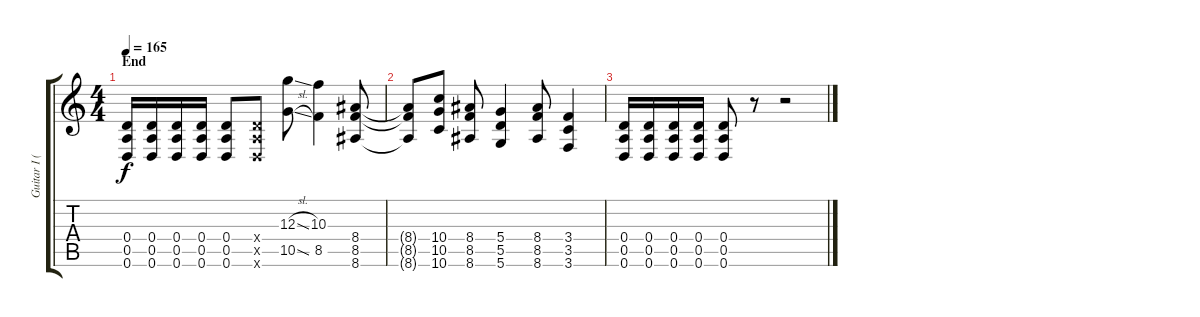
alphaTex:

\track ("Guitar I (Right)" "Guitar I (") {instrument overdrivenguitar}
\staff {score tabs}
\tuning (E4 B3 G3 D3 A2 D2) {hide}
\ts (4 4)
\section ("" "End")
\tempo 165
\clef g2
\ks c
(0.4 0.5 0.6).16{dy f} (0.4 0.5 0.6).16 (0.4 0.5 0.6).16 (0.4 0.5 0.6).16 (0.4 0.5 0.6).8 (0.4{x} 0.5{x} 0.6{x}).8 (12.3{sl} 10.5{sl}).8 (10.3 8.5).4 (8.4 8.5 8.6).8 |
(8.4{t} 8.5{t} 8.6{t}).8 (10.4 10.5 10.6).8 (8.4 8.5 8.6).8 (5.4 5.5 5.6).4 (8.4 8.5 8.6).8 (3.4 3.5 3.6).4 |
(0.4 0.5 0.6).16 (0.4 0.5 0.6).16 (0.4 0.5 0.6).16 (0.4 0.5 0.6).16 (0.4 0.5 0.6).8 r.8 r.2
